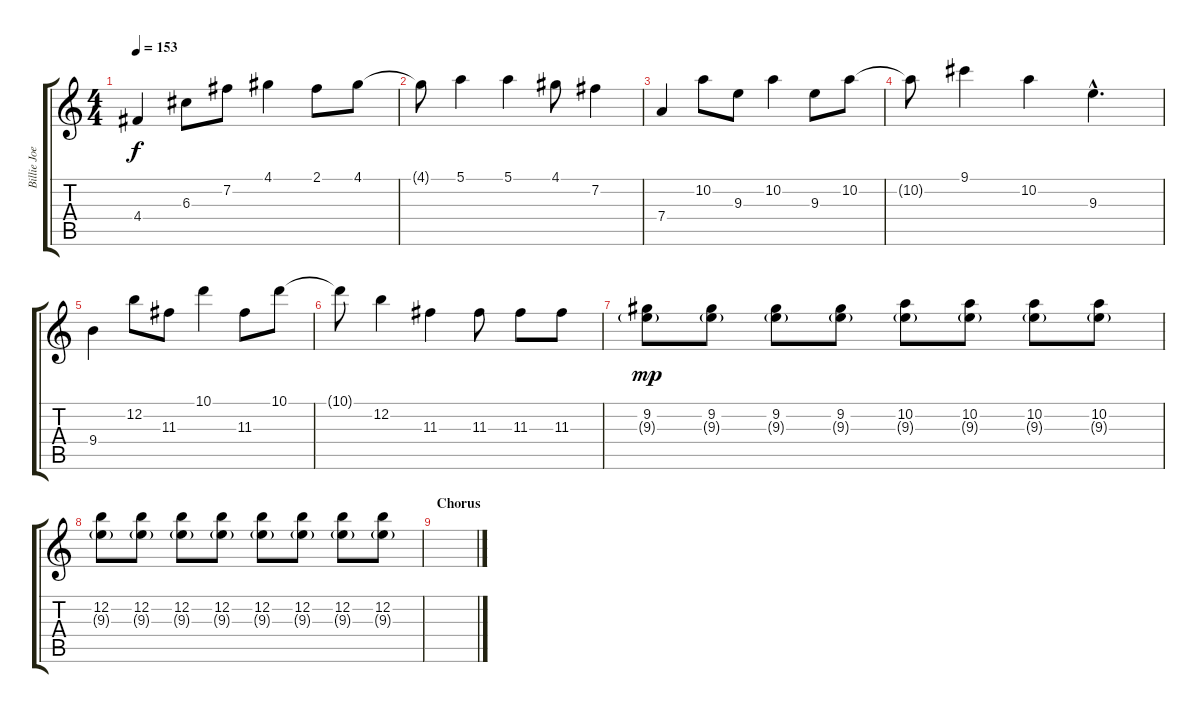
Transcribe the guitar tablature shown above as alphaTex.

\track ("Billie Joe Armstrong (Solo Guitar)" "Billie Joe") {instrument distortionguitar}
\staff {score tabs}
\tuning (E4 B3 G3 D3 A2 E2) {hide}
\ts (4 4)
\tempo 153
\clef g2
\ks c
4.4.4{dy f} 6.3.8 7.2.8 4.1.4 2.1.8 4.1.8 |
4.1{t}.8 5.1.4 5.1.4 4.1.8 7.2.4 |
7.4.4 10.2.8 9.3.8 10.2.4 9.3.8 10.2.8 |
10.2{t}.8 9.1.4 10.2.4 9.3{hac}.4{d} |
9.4.4 12.2.8 11.3.8 10.1.4 11.3.8 10.1.8 |
10.1{t}.8 12.2.4 11.3.4 11.3.8 11.3.8 11.3.8 |
(9.2 9.3{g}).8{dy mp volume 14} (9.2 9.3{g}).8 (9.2 9.3{g}).8 (9.2 9.3{g}).8 (10.2 9.3{g}).8 (10.2 9.3{g}).8 (10.2 9.3{g}).8 (10.2 9.3{g}).8 |
(12.2 9.3{g}).8 (12.2 9.3{g}).8 (12.2 9.3{g}).8 (12.2 9.3{g}).8 (12.2 9.3{g}).8 (12.2 9.3{g}).8 (12.2 9.3{g}).8 (12.2 9.3{g}).8 |
\section ("" "Chorus")
